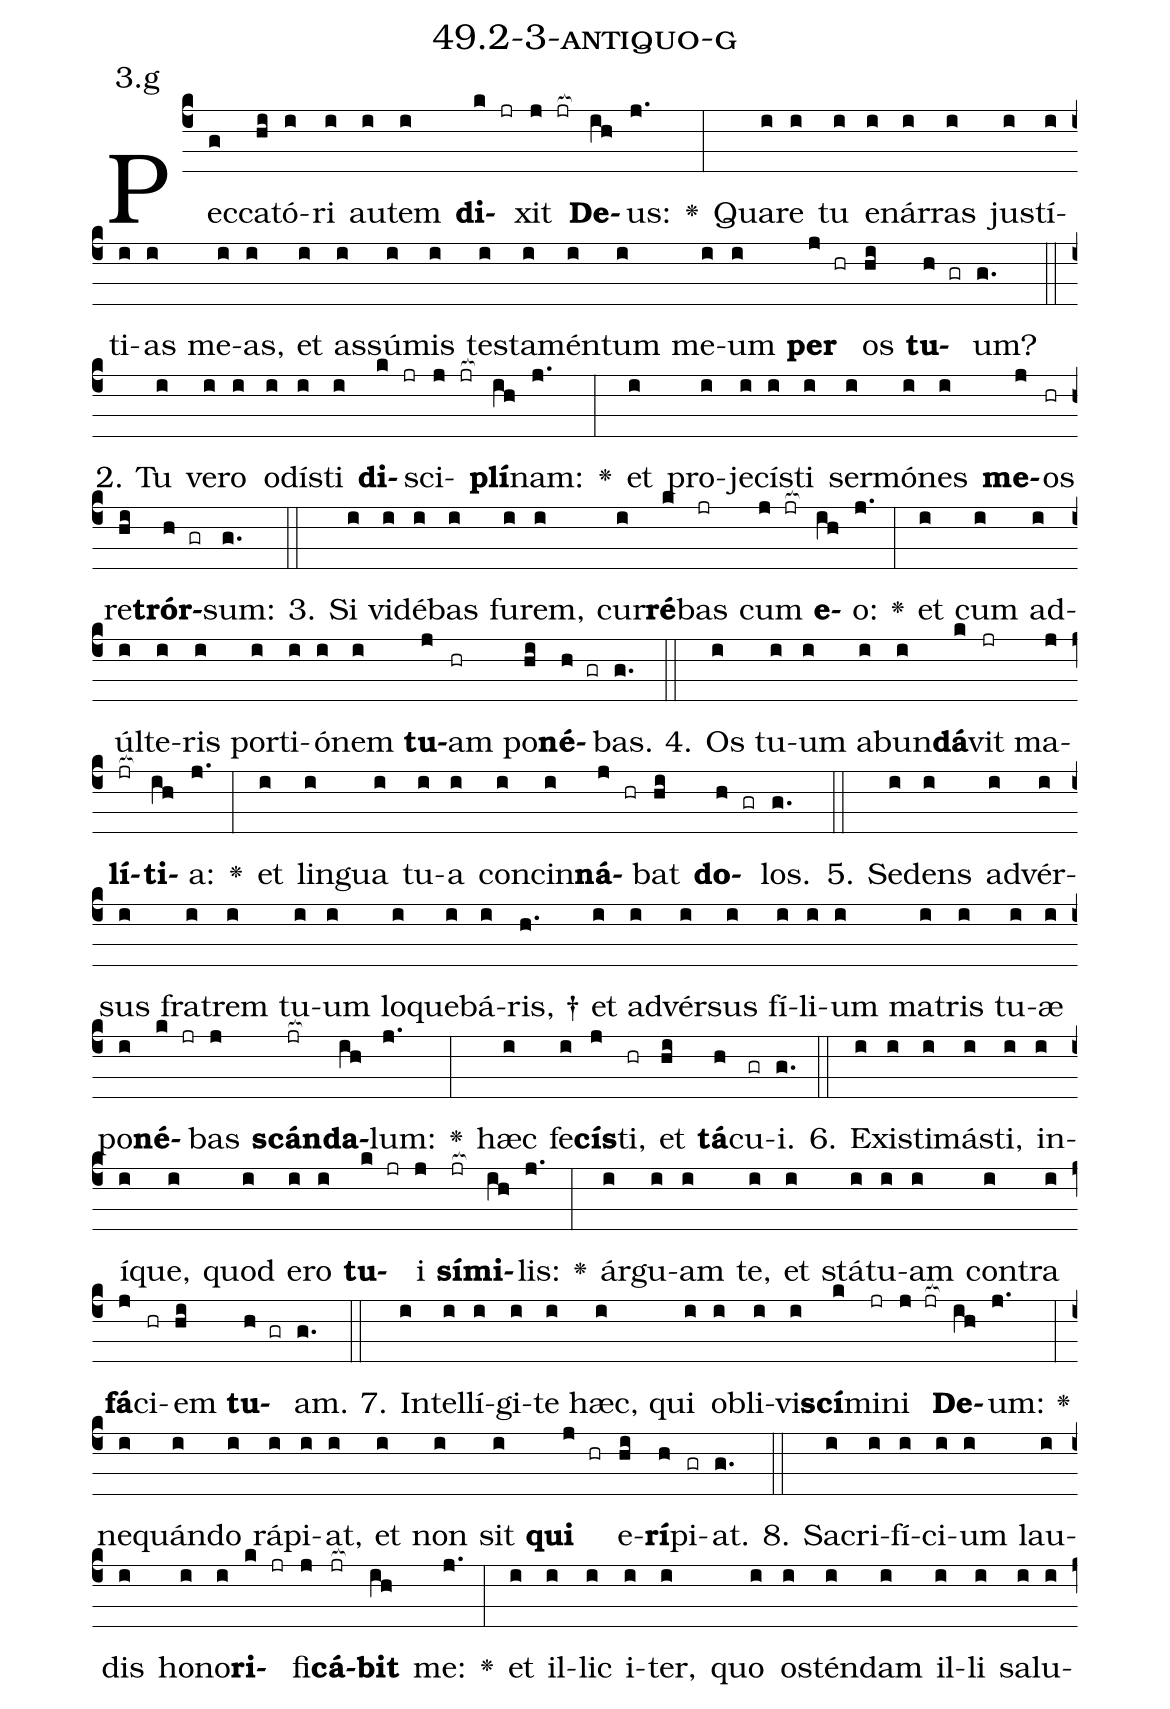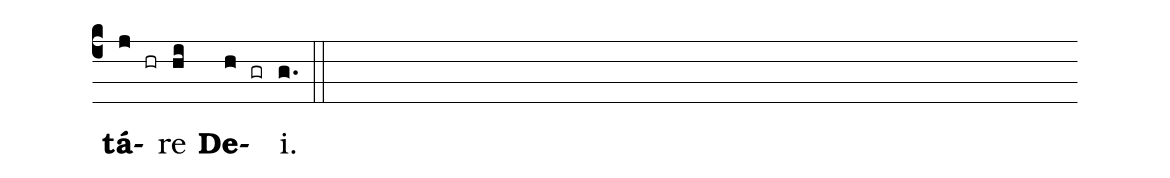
name: 49.2-3-antiquo-g;
annotation: 3.g;
%%
(c4)Pec(g)ca(hi)tó(i)ri(i) au(i)tem(i) <b>di</b>(k jr)xit(j jr[ocb:1{]) <b>De</b>(ih[ocb:0}])us:(j.) <v>\greheightstar</v>(:) Qua(i)re(i) tu(i) e(i)nár(i)ras(i) jus(i)tí(i)ti(i)as(i) me(i)as,(i) et(i) as(i)sú(i)mis(i) tes(i)ta(i)mén(i)tum(i) me(i)um(i) <b>per</b>(j hr) os(hi) <b>tu</b>(h gr)um?(g.) (::)
2. Tu(i) ve(i)ro(i) o(i)dís(i)ti(i) <b>di</b>(k jr)sci(j jr[ocb:1{])<b>plí</b>(ih[ocb:0}])nam:(j.) <v>\greheightstar</v>(:) et(i) pro(i)je(i)cís(i)ti(i) ser(i)mó(i)nes(i) <b>me</b>(j)os(hr) re(hi)<b>trór</b>(h gr)sum:(g.) (::)
3. Si(i) vi(i)dé(i)bas(i) fu(i)rem,(i) cur(i)<b>ré</b>(k)bas(jr) cum(j jr[ocb:1{]) <b>e</b>(ih[ocb:0}])o:(j.) <v>\greheightstar</v>(:) et(i) cum(i) ad(i)úl(i)te(i)ris(i) por(i)ti(i)ó(i)nem(i) <b>tu</b>(j)am(hr) po(hi)<b>né</b>(h gr)bas.(g.) (::)
4. Os(i) tu(i)um(i) ab(i)un(i)<b>dá</b>(k)vit(jr) ma(j)<b>lí</b>(jr[ocb:1{])<b>ti</b>(ih[ocb:0}])a:(j.) <v>\greheightstar</v>(:) et(i) lin(i)gua(i) tu(i)a(i) con(i)cin(i)<b>ná</b>(j hr)bat(hi) <b>do</b>(h gr)los.(g.) (::)
5. Se(i)dens(i) ad(i)vér(i)sus(i) fra(i)trem(i) tu(i)um(i) lo(i)que(i)bá(i)ris, †(h.) et(i) ad(i)vér(i)sus(i) fí(i)li(i)um(i) ma(i)tris(i) tu(i)æ(i) po(i)<b>né</b>(k jr)bas(j) <b>scán</b>(jr[ocb:1{])<b>da</b>(ih[ocb:0}])lum:(j.) <v>\greheightstar</v>(:) hæc(i) fe(i)<b>cís</b>(j)ti,(hr) et(hi) <b>tá</b>(h)cu(gr)i.(g.) (::)
6. Ex(i)is(i)ti(i)más(i)ti,(i) in(i)í(i)que,(i) quod(i) e(i)ro(i) <b>tu</b>(k jr)i(j) <b>sí</b>(jr[ocb:1{])<b>mi</b>(ih[ocb:0}])lis:(j.) <v>\greheightstar</v>(:) ár(i)gu(i)am(i) te,(i) et(i) stá(i)tu(i)am(i) con(i)tra(i) <b>fá</b>(j)ci(hr)em(hi) <b>tu</b>(h gr)am.(g.) (::)
7. In(i)tel(i)lí(i)gi(i)te(i) hæc,(i) qui(i) ob(i)li(i)vi(i)<b>scí</b>(k)mi(jr)ni(j jr[ocb:1{]) <b>De</b>(ih[ocb:0}])um:(j.) <v>\greheightstar</v>(:) ne(i)quán(i)do(i) rá(i)pi(i)at,(i) et(i) non(i) sit(i) <b>qui</b>(j hr) e(hi)<b>rí</b>(h)pi(gr)at.(g.) (::)
8. Sa(i)cri(i)fí(i)ci(i)um(i) lau(i)dis(i) ho(i)no(i)<b>ri</b>(k jr)fi(j)<b>cá</b>(jr[ocb:1{])<b>bit</b>(ih[ocb:0}]) me:(j.) <v>\greheightstar</v>(:) et(i) il(i)lic(i) i(i)ter,(i) quo(i) os(i)tén(i)dam(i) il(i)li(i) sa(i)lu(i)<b>tá</b>(j hr)re(hi) <b>De</b>(h gr)i.(g.) (::)
